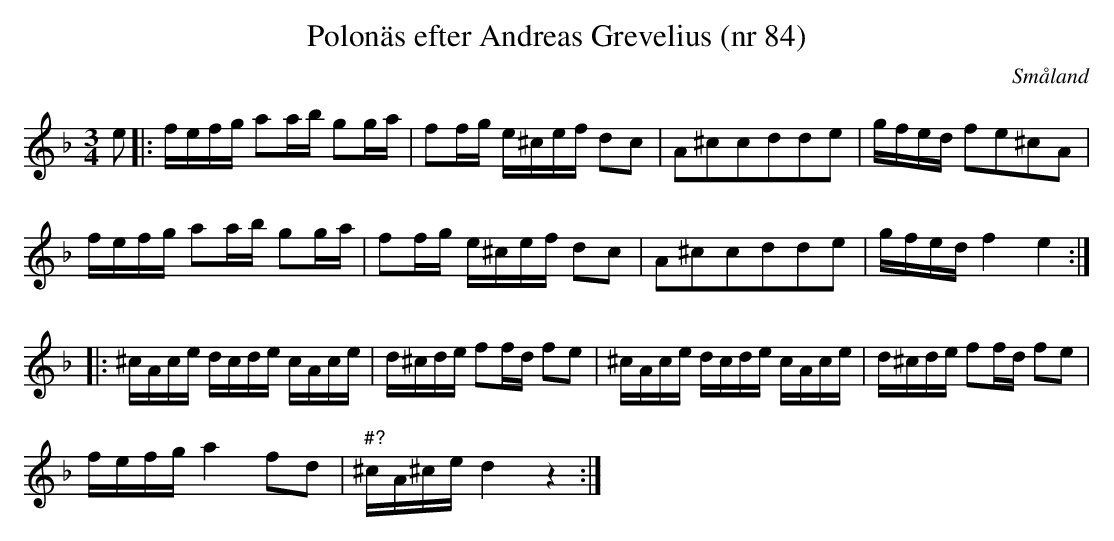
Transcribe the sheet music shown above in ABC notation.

X:1
T:Polonäs efter Andreas Grevelius (nr 84)
O:Småland
M:3/4
L:1/16
K:Dm
e2 |: fefg a2ab g2ga | f2fg e^cef d2c2 | A2^c2c2d2d2e2 | gfed f2e2^c2A2 |
      fefg a2ab g2ga | f2fg e^cef d2c2 | A2^c2c2d2d2e2 | gfed f4 e4 ::
      ^cAce dcde cAce | d^cde f2fd f2e2 | ^cAce dcde cAce | d^cde f2fd f2e2 |
      fefg a4 f2d2 | "#?"^cA^ce d4 z4 :|
